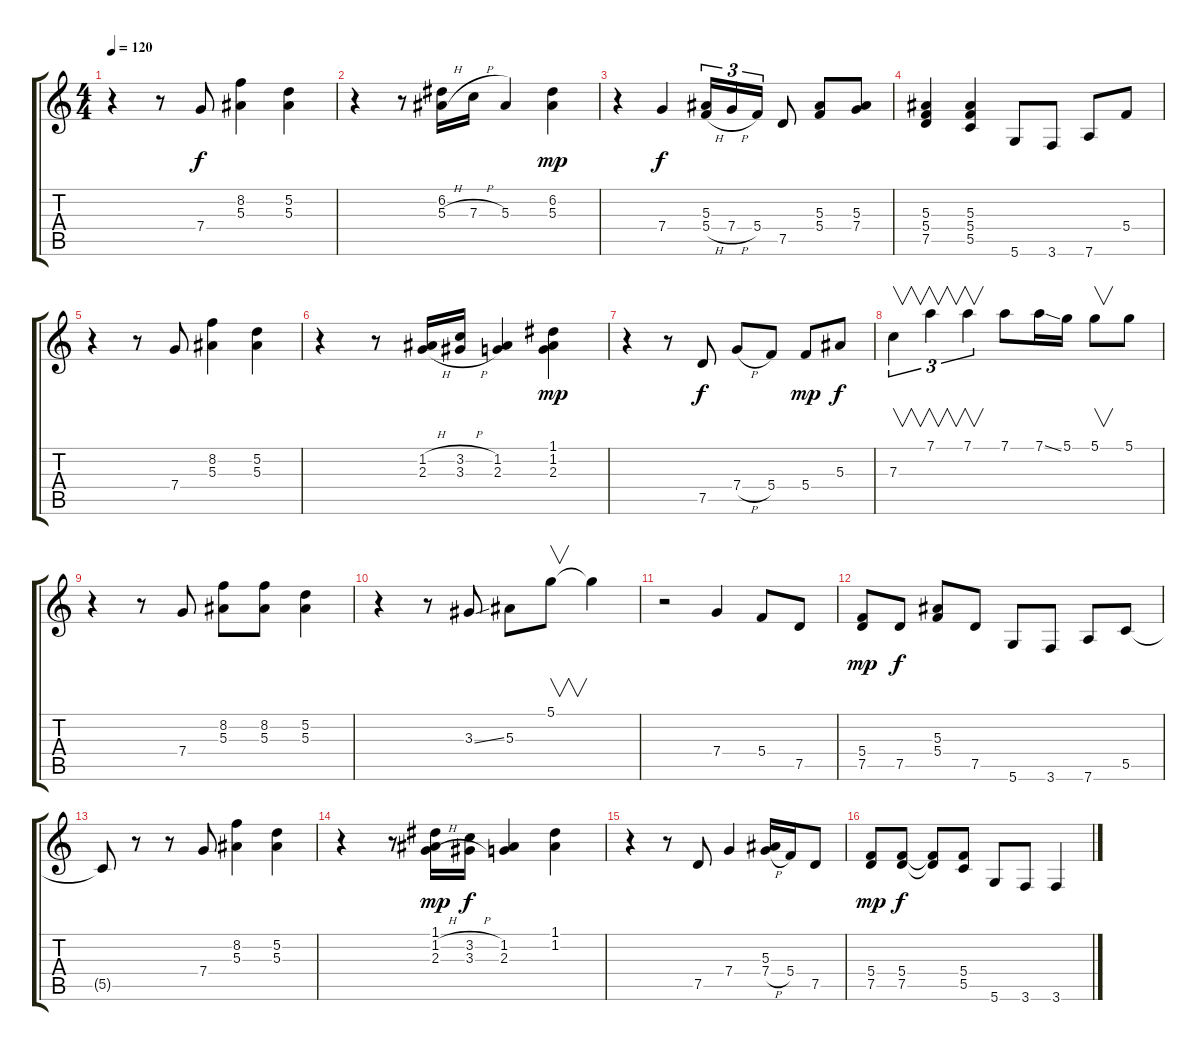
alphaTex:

\track "" {instrument acousticguitarsteel}
\staff {score tabs}
\tuning (D4 A3 F3 C3 G2 D2) {hide}
\ts (4 4)
\tempo 120
\clef g2
\ks c
r.4{dy f} r.8 7.4.8 (8.2 5.3).4 (5.2 5.3).4 |
r.4 r.8 (6.2 5.3{h}).16 7.3{h}.16 5.3.4 (6.2 5.3).4{dy mp} |
r.4 7.4.4{dy f} (5.3 5.4{h}).16{tu (3 2)} 7.4{h}.16{tu (3 2)} 5.4.16{tu (3 2)} 7.5.8 (5.3 5.4).8 (5.3 7.4).8 |
(5.3 5.4 7.5).4 (5.3 5.4 5.5).4 5.6.8 3.6.8 7.6.8 5.4.8 |
r.4 r.8 7.4.8 (8.2 5.3).4 (5.2 5.3).4 |
r.4 r.8 (1.2{h} 2.3{h}).16 (3.2{h} 3.3{h}).16 (1.2 2.3).4 (1.1 1.2 2.3).4{dy mp} |
r.4 r.8 7.5.8{dy f} 7.4{h}.8 5.4.8 5.4.8{dy mp} 5.3.8{dy f} |
7.3.4{v tu (3 2)} 7.1.4{v tu (3 2)} 7.1.4{v tu (3 2)} 7.1.8 7.1{ss}.16 5.1.16 5.1.8{v} 5.1.8 |
r.4 r.8 7.4.8 (8.2 5.3).8 (8.2 5.3).8 (5.2 5.3).4 |
r.4 r.8 3.3{ss}.8 5.3.8 5.1.8{v} 5.1{t}.4 |
r.2 7.4.4 5.4.8 7.5.8 |
(5.4 7.5).8{dy mp} 7.5.8{dy f} (5.3 5.4).8 7.5.8 5.6.8 3.6.8 7.6.8 5.5.8 |
5.5{t}.8 r.8 r.8 7.4.8 (8.2 5.3).4 (5.2 5.3).4 |
r.4 r.8 (1.1 1.2{h} 2.3{h}).16{dy mp} (3.2{h} 3.3{h}).16{dy f} (1.2 2.3).4 (1.1 1.2).4 |
r.4 r.8 7.5.8 7.4.4 (5.3 7.4{h}).16 5.4.16 7.5.8 |
(5.4 7.5).8{dy mp} (5.4 7.5).8{dy f} (5.4{t} 7.5{t}).8 (5.4 5.5).8 5.6.8 3.6.8 3.6.4
